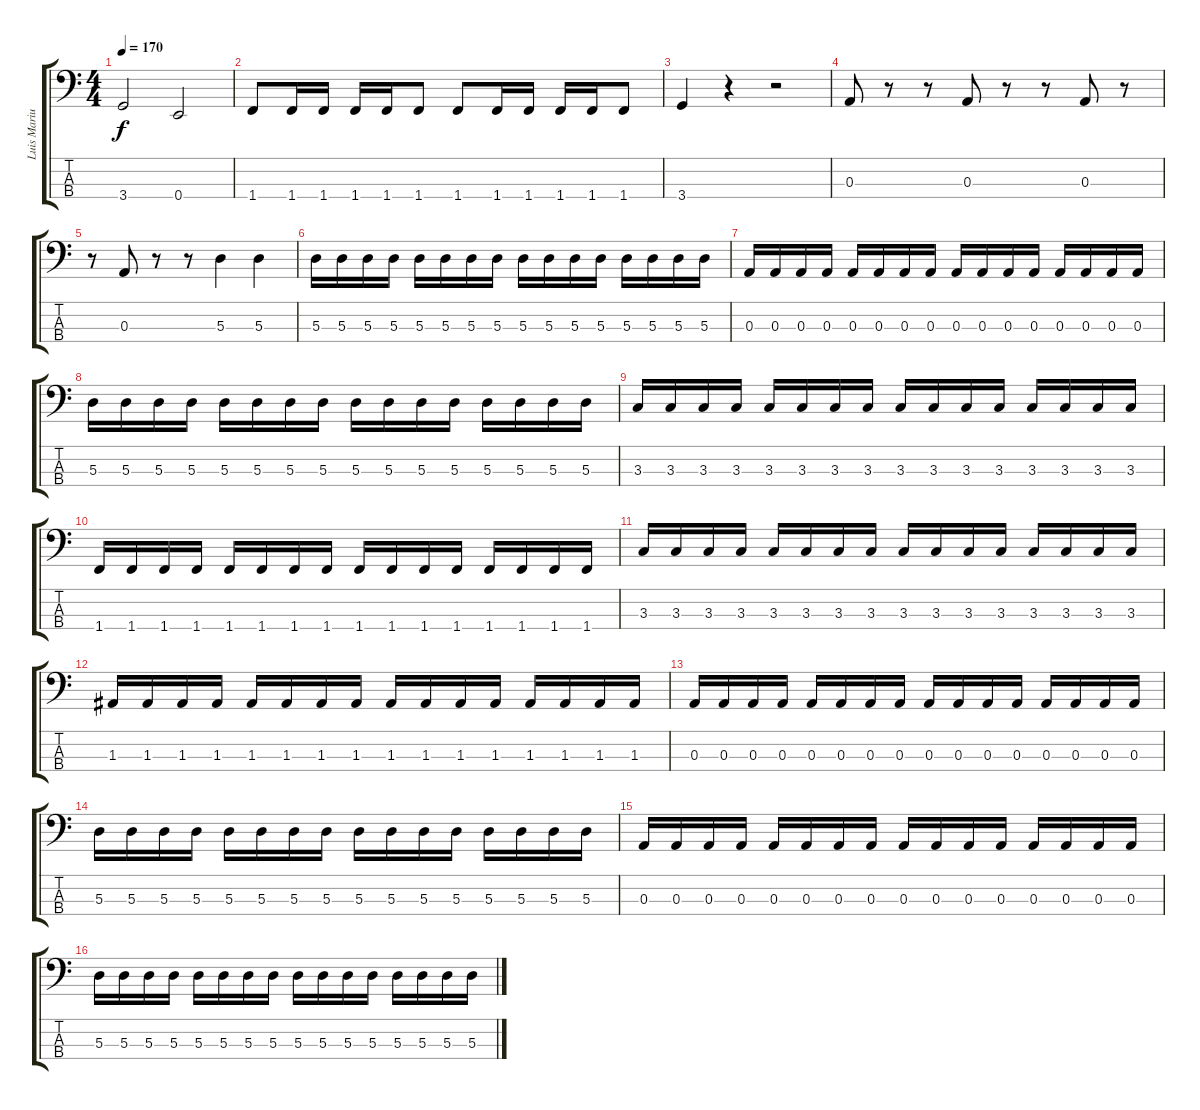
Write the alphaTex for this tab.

\track ("Luis Mariuti" "Luis Mariu") {instrument electricbassfinger}
\staff {score tabs}
\tuning (G2 D2 A1 E1) {hide}
\ts (4 4)
\tempo 170
\clef f4
\ks c
3.4.2{dy f} 0.4.2 |
1.4.8 1.4.16 1.4.16 1.4.16 1.4.16 1.4.8 1.4.8 1.4.16 1.4.16 1.4.16 1.4.16 1.4.8 |
3.4.4 r.4 r.2 |
0.3.8 r.8 r.8 0.3.8 r.8 r.8 0.3.8 r.8 |
r.8 0.3.8 r.8 r.8 5.3.4 5.3.4 |
5.3.16 5.3.16 5.3.16 5.3.16 5.3.16 5.3.16 5.3.16 5.3.16 5.3.16 5.3.16 5.3.16 5.3.16 5.3.16 5.3.16 5.3.16 5.3.16 |
0.3.16 0.3.16 0.3.16 0.3.16 0.3.16 0.3.16 0.3.16 0.3.16 0.3.16 0.3.16 0.3.16 0.3.16 0.3.16 0.3.16 0.3.16 0.3.16 |
5.3.16 5.3.16 5.3.16 5.3.16 5.3.16 5.3.16 5.3.16 5.3.16 5.3.16 5.3.16 5.3.16 5.3.16 5.3.16 5.3.16 5.3.16 5.3.16 |
3.3.16 3.3.16 3.3.16 3.3.16 3.3.16 3.3.16 3.3.16 3.3.16 3.3.16 3.3.16 3.3.16 3.3.16 3.3.16 3.3.16 3.3.16 3.3.16 |
1.4.16 1.4.16 1.4.16 1.4.16 1.4.16 1.4.16 1.4.16 1.4.16 1.4.16 1.4.16 1.4.16 1.4.16 1.4.16 1.4.16 1.4.16 1.4.16 |
3.3.16 3.3.16 3.3.16 3.3.16 3.3.16 3.3.16 3.3.16 3.3.16 3.3.16 3.3.16 3.3.16 3.3.16 3.3.16 3.3.16 3.3.16 3.3.16 |
1.3.16 1.3.16 1.3.16 1.3.16 1.3.16 1.3.16 1.3.16 1.3.16 1.3.16 1.3.16 1.3.16 1.3.16 1.3.16 1.3.16 1.3.16 1.3.16 |
0.3.16 0.3.16 0.3.16 0.3.16 0.3.16 0.3.16 0.3.16 0.3.16 0.3.16 0.3.16 0.3.16 0.3.16 0.3.16 0.3.16 0.3.16 0.3.16 |
5.3.16 5.3.16 5.3.16 5.3.16 5.3.16 5.3.16 5.3.16 5.3.16 5.3.16 5.3.16 5.3.16 5.3.16 5.3.16 5.3.16 5.3.16 5.3.16 |
0.3.16 0.3.16 0.3.16 0.3.16 0.3.16 0.3.16 0.3.16 0.3.16 0.3.16 0.3.16 0.3.16 0.3.16 0.3.16 0.3.16 0.3.16 0.3.16 |
5.3.16 5.3.16 5.3.16 5.3.16 5.3.16 5.3.16 5.3.16 5.3.16 5.3.16 5.3.16 5.3.16 5.3.16 5.3.16 5.3.16 5.3.16 5.3.16
